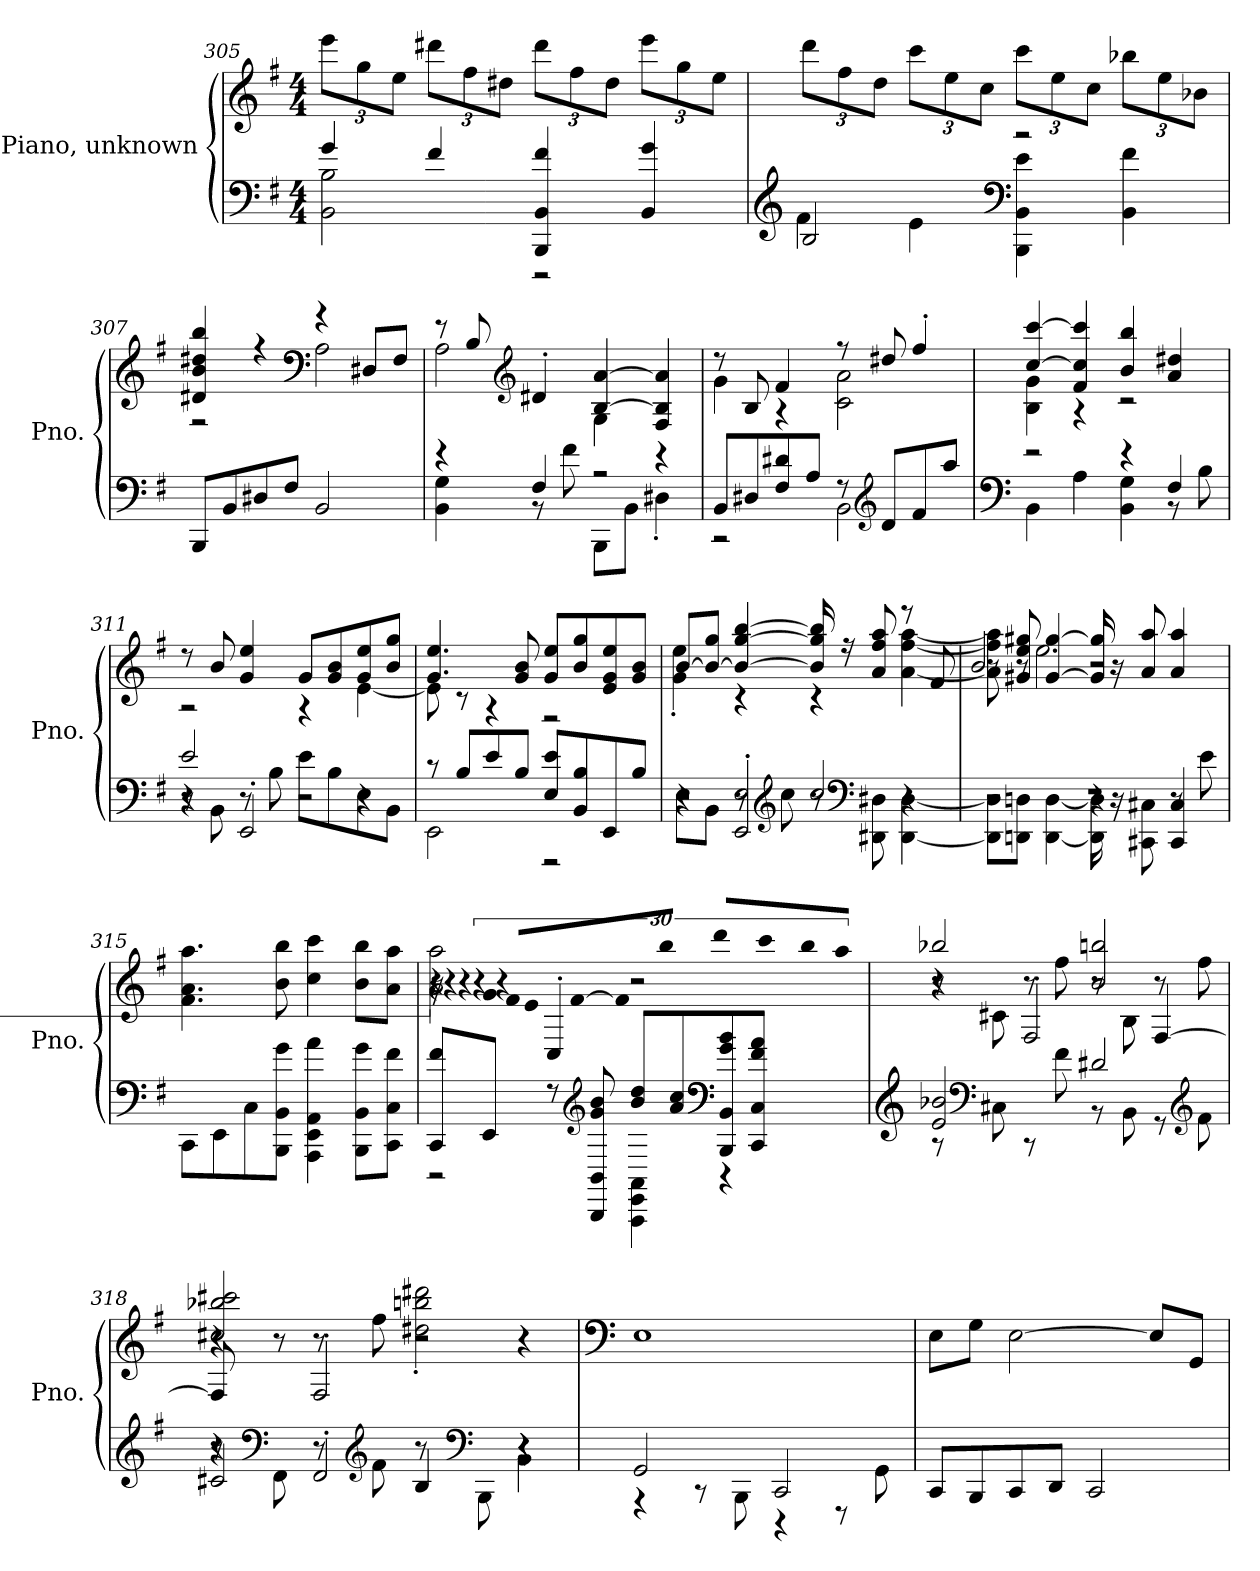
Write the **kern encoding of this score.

**kern	**kern
*part1	*part1
*staff2	*staff1
*I"Piano, unknown	*
*I'Pno.	*
*clefF4	*clefG2
*k[f#]	*k[f#]
*M4/4	*M4/4
=305	=305
*^	*
*	*	*Xbrackettup
4g/	2BB\ 2B\	12eee\L
.	.	12gg\
.	.	12ee\J
4f#/	.	12ddd#X\L
.	.	12ff#\
.	.	12dd#X\J
4BBB/ 4BB/ 4f#/	2r	12ddd#\L
.	.	12ff#\
.	.	12dd#\J
4BB/ 4g/	.	12eee\L
.	.	12gg\
.	.	12ee\J
!!LO:LB:g=z
=306	=306	=306
*clefG2	*	*
2B/	4f#\	12ddd\L
.	.	12ff#\
.	.	12dd\J
.	4e\	12ccc\L
.	.	12ee\
.	.	12cc\J
*clefF4	*	*
2r	4BBB\ 4BB\ 4e\	12ccc\L
.	.	12ee\
.	.	12cc\J
.	4BB\ 4f#\	12bb-X\L
.	.	12ee\
.	.	12b-X\J
*v	*v	*
=307	=307
*	*^
8BBB/L	4d#X/ 4b/ 4dd#X/ 4bb/	2r
8BB/	.	.
8D#X/	4r	.
8F#/J	.	.
*	*clefF4	*
2BB/	4r	2A\
.	8D#X/L	.
.	8F#/J	.
=308	=308	=308
*^	*	*
4r	4BB\ 4G\	8r	2A\
.	.	8B/	.
*	*	*clefG2	*
4F#/	8r	4d#X'/	.
.	8f#\	.	.
2r	8BBB\L	[4B/ [4a/	4G\
.	8BB\J	.	.
.	4D#X'\	4F#/ 4B/] 4a/]	4r
!!LO:PB:g=z	!!
=309	=309	=309	=309
8BB/L	2r	8r	4g\
8D#X/	.	8B/	.
8F#/ 8d#X/	.	4f#/	4r
8A/J	.	.	.
8r	2BB\	8r	2c\ 2a\
*clefG2	*	*	*
8d#/L	.	8dd#X/	.
8f#/	.	4ff#'/	.
8aa/J	.	.	.
=310	=310	=310	=310
*clefF4	*	*	*
2r	4BB\	[4cc/ [4ccc/	4B\ 4g\
.	4A\	4f#/ 4cc/] 4ccc/]	4r
4r	4BB\ 4G\	4b/ 4bb/	2r
4F#/	8r	4a/ 4dd#X/	.
.	8B\	.	.
=311	=311	=311	=311
*	*^	*	*
2e/	8r	4r	8r	2r
.	8BB\	.	8b/	.
.	8r	2EE'/	4g/ 4ee/	.
.	8B\	.	.	.
2r	8e\L	.	8g/L	4r
.	8B\	.	8g/ 8b/	.
.	8E\	4r	8g/ 8ee/	[4e\
.	8BB\J	.	8b/ 8gg/J	.
*	*v	*v	*	*
=312	=312	=312	=312
8r	2EE\	4.g/ 4.ee/	8e\]
8B/L	.	.	8r
8e/	.	.	4r
8B/J	.	8g/ 8b/	.
8E/ 8e/L	2r	8g/ 8ee/L	2r
8BB/ 8B/	.	8b/ 8gg/	.
8EE/	.	8e/ 8g/ 8ee/	.
8B/J	.	8g/ 8b/J	.
!!LO:LB:g=z	!!
=313	=313	=313	=313
*	*^	*	*
2r	8E\L	4r	[8b/L	4g\' 4ee\'
.	8BB\J	.	8b/_ 8gg/J	.
.	8r	2EE/' 2E/'	4b/_ [4gg/ [4bb/	4r
*clefG2	*	*	*	*
.	8cc\	.	.	.
2cc/	8r	.	16b/] 16gg/] 16bb/]	4r
.	.	.	16r	.
*clefF4	*	*	*	*
.	8DD#X\ 8D#X\	.	8a/ 8ff#/ 8aa/	.
.	[4DD#\ [4D#\	4r	8r	[4a\ [4ff#\ [4aa\
.	.	.	8f#/	.
=314	=314	=314	=314	=314
*	*	*	*	*^
1r	8DD#\] 8D#\]L	2r	8r	8a\] 8ff#\] 8aa\]	2b/
.	8DDn\ 8Dn\J	.	8g#X/ 8ee/ 8gg#X/	8r	.
.	[4DD\ [4D\	.	[4g#/ [4gg#/	2.ee\	.
.	16DD\] 16D\]	4r	16g#/] 16gg#/]	.	2r
.	16r	.	16r	.	.
.	8CC#X\ 8C#X\	.	8a/ 8aa/	.	.
.	8r	4CC#/ 4C#/	4a/ 4aa/	.	.
.	8e\	.	.	.	.
*v	*v	*v	*	*	*
*	*v	*v	*v
=315	=315
8CC\L	4.f#\ 4.a\ 4.aa\
8EE\	.
8C\	.
8BBB\ 8BB\ 8g\J	8b\ 8bb\
4AAA\ 4EE\ 4AA\ 4a\	4cc\ 4ccc\
8BBB\ 8BB\ 8g\L	8b\ 8bb\L
8CC\ 8C\ 8f#\J	8a\ 8aa\J
!!LO:LB:g=z
=316	=316
*^	*
*	*	*brackettup
!	!	!LO:N:vis=32
*	*	*^
*	*	*	*^
8CC/ 8f#/L	2r	640%23r	2a\ 2aa\	4r
!	!	!LO:N:vis=32	!	!
.	.	640%23r	.	.
!	!	!LO:N:vis=32	!	!
.	.	640%23r	.	.
!	!	!LO:N:vis=64	!	!
.	.	960%17r	.	.
8EE/J	.	.	.	.
!	!	!LO:N:vis=64	!	!
.	.	960%17g/	.	.
!	!	!LO:N:vis=64	!	!
.	.	960%17r	.	.
!	!	!LO:N:vis=64	!	!
.	.	960%17f#/KLLL	.	.
!	!	!LO:N:vis=32	!	!
.	.	640%23e/	.	.
!	!	!LO:N:vis=32	!	!
.	.	[640%23f#/JJ	.	.
8r	.	.	.	4C'/
.	.	8f#/]	.	.
*clefG2	*	*	*	*
8BBB/ 8BB/ 8g/ 8b/	.	.	.	.
.	.	8bb/J	.	.
8b/ 8dd/L	4AAA\ 4EE\ 4AA\	.	2r	2r
.	.	8ddd/L	.	.
8a/ 8cc/	.	.	.	.
.	.	8ccc/	.	.
*clefF4	*	*	*	*
8BBB/ 8BB/ 8g/ 8b/	4r	.	.	.
.	.	8bb/	.	.
8CC/ 8C/ 8f#/ 8a/J	.	.	.	.
.	.	8aa/J	.	.
1920ryy	1920ryy	.	1920ryy	1920ryy
=317	=317	=317	=317	=317
*clefG2	*	*	*	*
2e/ 2b-X/	8r	2bb-X/	8r	4r
*clefF4	*	*	*	*
.	8C#X\	.	8c#X\	.
.	8r	.	8r	2F#'/
.	8f#\	.	8ff#\	.
2d#X/	8r	2b/ 2bbn/	8r	.
.	8BB\	.	8B\	.
.	8r	.	8r	[4F#/
*clefG2	*	*	*	*
.	8f#\	.	8ff#\	.
!!LO:LB:g=z	!!	!!
=318	=318	=318	=318	=318
*	*^	*	*	*
2c#X/	8r	4r	2cc#X/ 2bb-X/ 2ccc#X/	4r	8F#/]
*clefF4	*	*	*	*	*
.	8FF#\	.	.	.	8r
.	8r	2FF#'/	.	8r	2F#'/
*clefG2	*	*	*	*	*
.	8f#\	.	.	8ff#\	.
4B/	8r	.	2r	2dd#X\' 2bbn\' 2ddd#X\'	.
*clefF4	*	*	*	*	*
.	8BBB\	.	.	.	.
4r	4BB\	4r	.	.	4r
*v	*v	*v	*	*	*
*	*v	*v	*v
=319	=319
*	*clefF4
*^	*
2GG/	4r	1E
.	8r	.
.	8BBB\	.
2CC/	4r	.
.	8r	.
.	8GG\	.
*v	*v	*
=320	=320
8CC/L	8E\L
8BBB/	8G\J
8CC/	[2E\
8DD/J	.
2CC/	.
.	8E/L]
.	8GG/J
=	=
*-	*-
